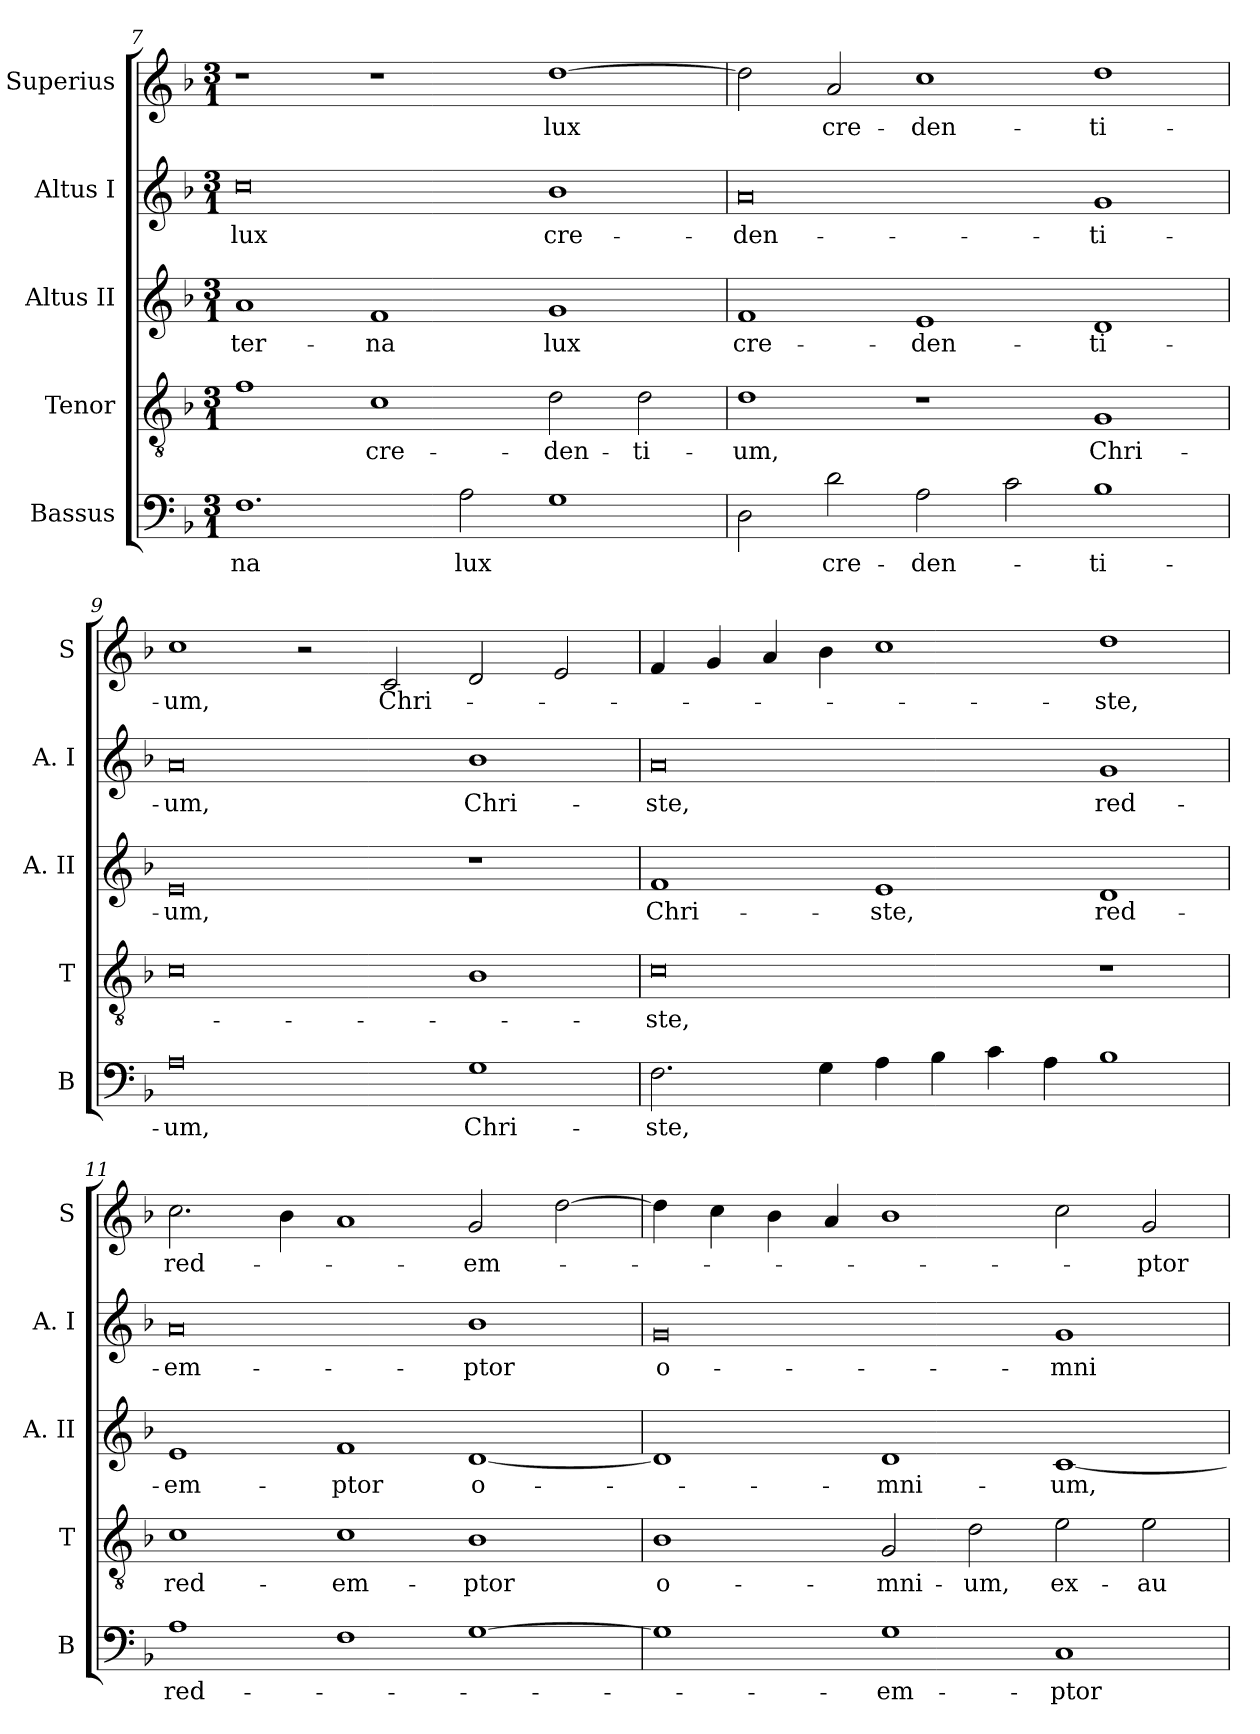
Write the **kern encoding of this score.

**kern	**text	**kern	**text	**kern	**text	**kern	**text	**kern	**text
*part5	*part5	*part4	*part4	*part3	*part3	*part2	*part2	*part1	*part1
*staff5	*staff5	*staff4	*staff4	*staff3	*staff3	*staff2	*staff2	*staff1	*staff1
*I"Bassus	*	*I"Tenor	*	*I"Altus II	*	*I"Altus I	*	*I"Superius	*
*I'B	*	*I'T	*	*I'A. II	*	*I'A. I	*	*I'S	*
*clefF4	*	*clefGv2	*	*clefG2	*	*clefG2	*	*clefG2	*
*k[b-]	*	*k[b-]	*	*k[b-]	*	*k[b-]	*	*k[b-]	*
*F:	*	*F:	*	*F:	*	*F:	*	*F:	*
*M3/1	*	*M3/1	*	*M3/1	*	*M3/1	*	*M3/1	*
=7	=7	=7	=7	=7	=7	=7	=7	=7	=7
1.F	-na	1f	.	1a	-ter-	0cc	lux	1r	.
.	.	1c	cre-	1f	-na	.	.	1r	.
2A	lux	.	.	.	.	.	.	.	.
1G	.	2d	-den-	1g	lux	1b-	cre-	[1dd	lux
.	.	2d	-ti-	.	.	.	.	.	.
=8	=8	=8	=8	=8	=8	=8	=8	=8	=8
2D	.	1d	-um,	1f	cre-	0a	-den-	2dd]	.
2d	cre-	.	.	.	.	.	.	2a	cre-
2A	-den-	1r	.	1e	-den-	.	.	1cc	-den-
2c	.	.	.	.	.	.	.	.	.
1B-	-ti-	1G	Chri-	1d	-ti-	1g	-ti-	1dd	-ti-
=9	=9	=9	=9	=9	=9	=9	=9	=9	=9
0A	-um,	0c	.	0e	-um,	0a	-um,	1cc	-um,
.	.	.	.	.	.	.	.	2r	.
.	.	.	.	.	.	.	.	2c	Chri-
1G	Chri-	1B-	.	1r	.	1b-	Chri-	2d	.
.	.	.	.	.	.	.	.	2e	.
=10	=10	=10	=10	=10	=10	=10	=10	=10	=10
2.F	-ste,	0c	-ste,	1f	Chri-	0a	-ste,	4f	.
.	.	.	.	.	.	.	.	4g	.
.	.	.	.	.	.	.	.	4a	.
4G	.	.	.	.	.	.	.	4b-	.
4A	.	.	.	1e	-ste,	.	.	1cc	.
4B-	.	.	.	.	.	.	.	.	.
4c	.	.	.	.	.	.	.	.	.
4A	.	.	.	.	.	.	.	.	.
1B-	.	1r	.	1d	red-	1g	red-	1dd	-ste,
=11	=11	=11	=11	=11	=11	=11	=11	=11	=11
1A	red-	1c	red-	1e	-em-	0a	-em-	2.cc	red-
.	.	.	.	.	.	.	.	4b-	.
1F	.	1c	-em-	1f	-ptor	.	.	1a	.
[1G	.	1B-	-ptor	[1d	o-	1b-	-ptor	2g	-em-
.	.	.	.	.	.	.	.	[2dd	.
=12	=12	=12	=12	=12	=12	=12	=12	=12	=12
1G]	.	1B-	o-	1d]	.	0g	o-	4dd]	.
.	.	.	.	.	.	.	.	4cc	.
.	.	.	.	.	.	.	.	4b-	.
.	.	.	.	.	.	.	.	4a	.
1G	-em-	2G	-mni-	1d	-mni-	.	.	1b-	.
.	.	2d	-um,	.	.	.	.	.	.
1C	-ptor	2e	ex-	[1c	-um,	1g	-mni-	2cc	.
.	.	2e	-au-	.	.	.	.	2g	-ptor
=	=	=	=	=	=	=	=	=	=
*-	*-	*-	*-	*-	*-	*-	*-	*-	*-
